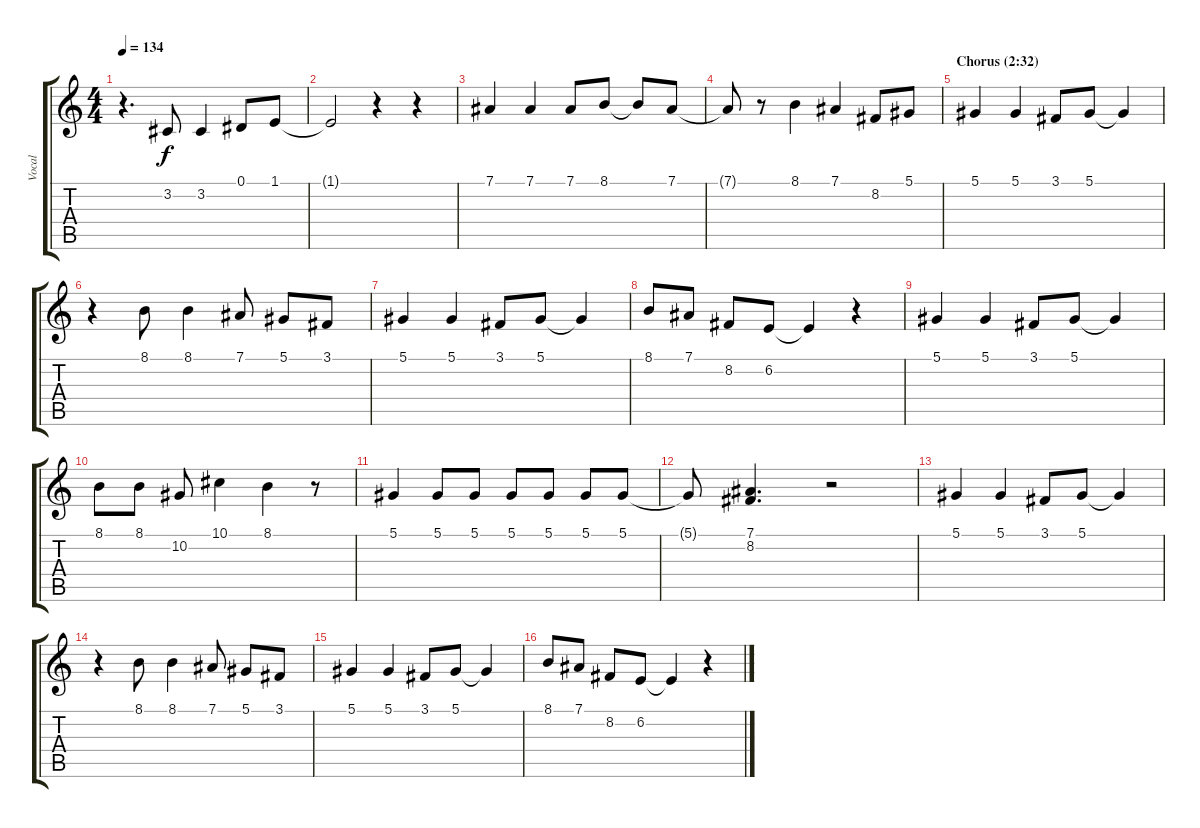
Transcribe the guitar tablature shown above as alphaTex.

\track ("Vocal" "Vocal") {instrument lead6voice}
\staff {score tabs}
\tuning (Eb4 Bb3 Gb3 Db3 Ab2 Eb2) {hide}
\ts (4 4)
\tempo 134
\clef g2
\ks c
r.4{d dy f} 3.2.8 3.2.4 0.1.8 1.1.8 |
1.1{t}.2 r.4 r.4 |
7.1.4 7.1.4 7.1.8 8.1.8 8.1{t}.8 7.1.8 |
7.1{t}.8 r.8 8.1.4 7.1.4 8.2.8 5.1.8 |
\section ("" "Chorus (2:32)")
5.1.4 5.1.4 3.1.8 5.1.8 5.1{t}.4 |
r.4 8.1.8 8.1.4 7.1.8 5.1.8 3.1.8 |
5.1.4 5.1.4 3.1.8 5.1.8 5.1{t}.4 |
8.1.8 7.1.8 8.2.8 6.2.8 6.2{t}.4 r.4 |
5.1.4 5.1.4 3.1.8 5.1.8 5.1{t}.4 |
8.1.8 8.1.8 10.2.8 10.1.4 8.1.4 r.8 |
5.1.4 5.1.8 5.1.8 5.1.8 5.1.8 5.1.8 5.1.8 |
5.1{t}.8 (7.1 8.2).4{d} r.2 |
5.1.4 5.1.4 3.1.8 5.1.8 5.1{t}.4 |
r.4 8.1.8 8.1.4 7.1.8 5.1.8 3.1.8 |
5.1.4 5.1.4 3.1.8 5.1.8 5.1{t}.4 |
8.1.8 7.1.8 8.2.8 6.2.8 6.2{t}.4 r.4
